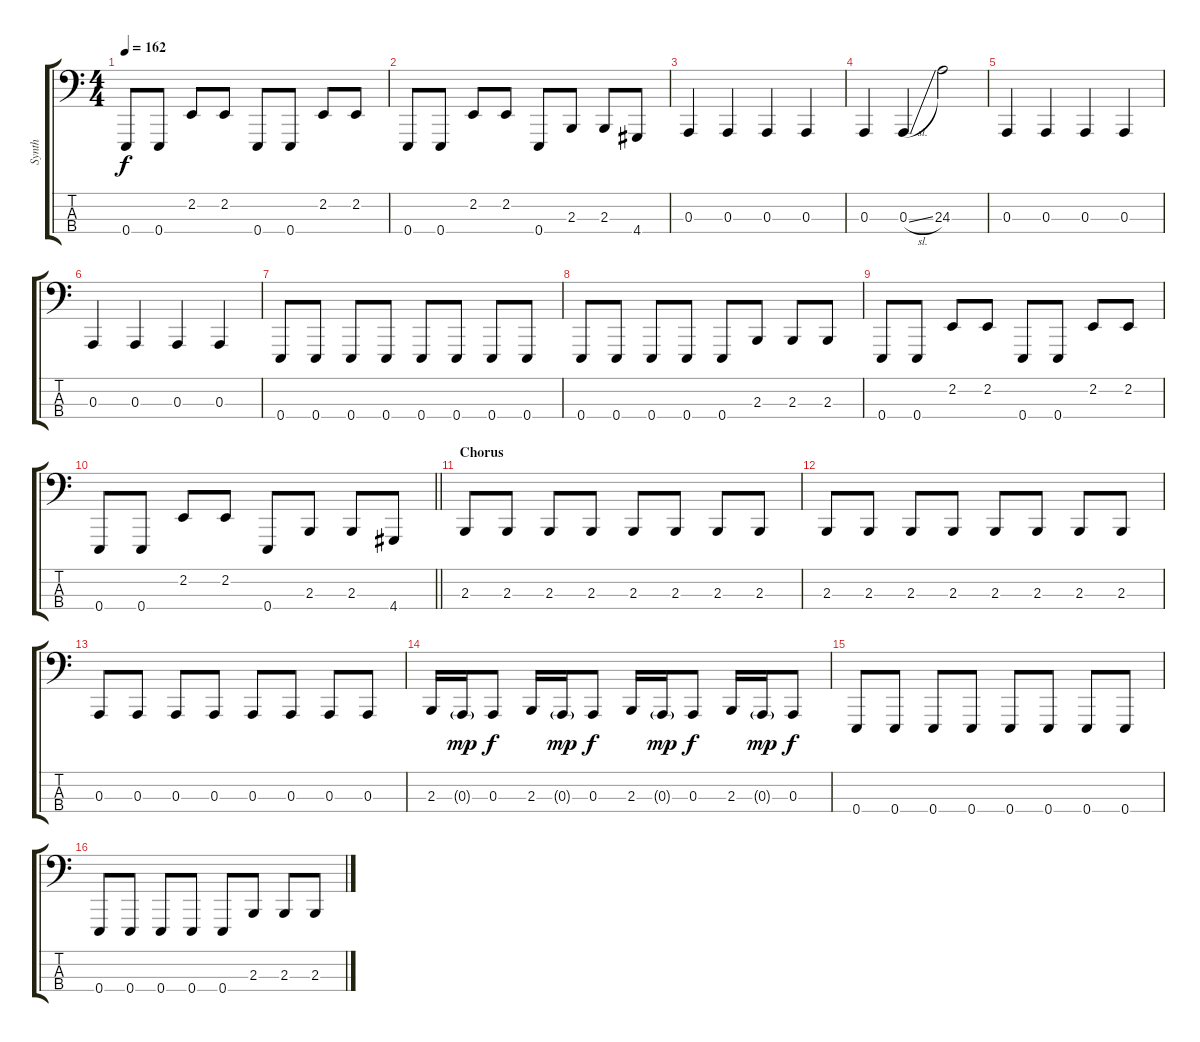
\track ("Synth" "Synth") {instrument lead2sawtooth}
\staff {score tabs}
\tuning (G2 D2 A1 E1) {hide}
\ts (4 4)
\tempo 162
\clef f4
\ks c
0.4.8{dy f} 0.4.8 2.2.8 2.2.8 0.4.8 0.4.8 2.2.8 2.2.8 |
0.4.8 0.4.8 2.2.8 2.2.8 0.4.8 2.3.8 2.3.8 4.4.8 |
0.3.4 0.3.4 0.3.4 0.3.4 |
0.3.4 0.3{sl}.4 24.3.2 |
0.3.4 0.3.4 0.3.4 0.3.4 |
0.3.4 0.3.4 0.3.4 0.3.4 |
0.4.8 0.4.8 0.4.8 0.4.8 0.4.8 0.4.8 0.4.8 0.4.8 |
0.4.8 0.4.8 0.4.8 0.4.8 0.4.8 2.3.8 2.3.8 2.3.8 |
0.4.8 0.4.8 2.2.8 2.2.8 0.4.8 0.4.8 2.2.8 2.2.8 |
\barLineRight lightlight
0.4.8 0.4.8 2.2.8 2.2.8 0.4.8 2.3.8 2.3.8 4.4.8 |
\section ("" "Chorus")
2.3.8 2.3.8 2.3.8 2.3.8 2.3.8 2.3.8 2.3.8 2.3.8 |
2.3.8 2.3.8 2.3.8 2.3.8 2.3.8 2.3.8 2.3.8 2.3.8 |
0.3.8 0.3.8 0.3.8 0.3.8 0.3.8 0.3.8 0.3.8 0.3.8 |
2.3.16 0.3{g}.16{dy mp} 0.3.8{dy f} 2.3.16 0.3{g}.16{dy mp} 0.3.8{dy f} 2.3.16 0.3{g}.16{dy mp} 0.3.8{dy f} 2.3.16 0.3{g}.16{dy mp} 0.3.8{dy f} |
0.4.8 0.4.8 0.4.8 0.4.8 0.4.8 0.4.8 0.4.8 0.4.8 |
0.4.8 0.4.8 0.4.8 0.4.8 0.4.8 2.3.8 2.3.8 2.3.8
